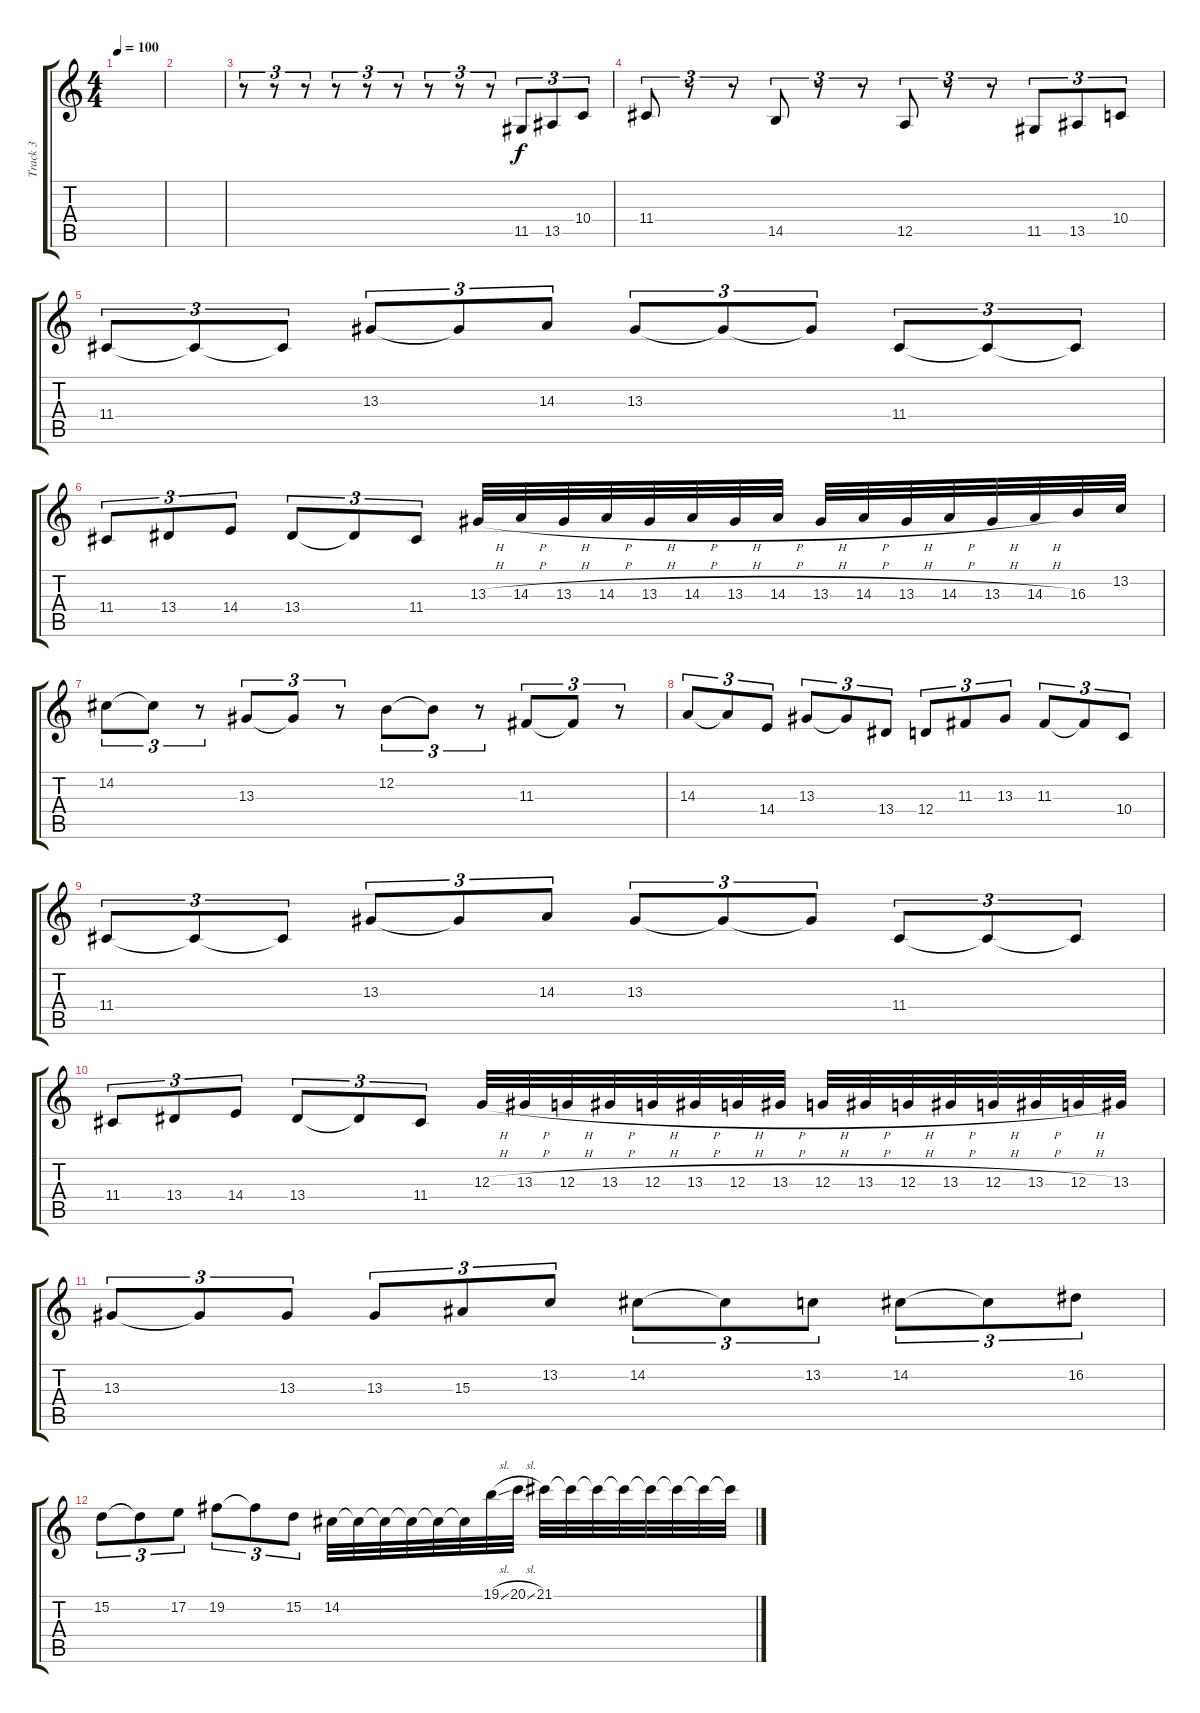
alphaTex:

\track ("Track 3" "Track 3") {instrument flute}
\staff {score tabs}
\tuning (E4 B3 G3 D3 A2 E2) {hide}
\ts (4 4)
\tempo 100
\clef g2
\ks c
|
|
r.8{tu (3 2)} r.8{tu (3 2)} r.8{tu (3 2)} r.8{tu (3 2)} r.8{tu (3 2)} r.8{tu (3 2)} r.8{tu (3 2)} r.8{tu (3 2)} r.8{tu (3 2)} 11.5.8{tu (3 2)} 13.5.8{tu (3 2)} 10.4.8{tu (3 2)} |
11.4.8{tu (3 2)} r.8{tu (3 2)} r.8{tu (3 2)} 14.5.8{tu (3 2)} r.8{tu (3 2)} r.8{tu (3 2)} 12.5.8{tu (3 2)} r.8{tu (3 2)} r.8{tu (3 2)} 11.5.8{tu (3 2)} 13.5.8{tu (3 2)} 10.4.8{tu (3 2)} |
11.4.8{tu (3 2)} 11.4{t}.8{tu (3 2)} 11.4{t}.8{tu (3 2)} 13.3.8{tu (3 2)} 13.3{t}.8{tu (3 2)} 14.3.8{tu (3 2)} 13.3.8{tu (3 2)} 13.3{t}.8{tu (3 2)} 13.3{t}.8{tu (3 2)} 11.4.8{tu (3 2)} 11.4{t}.8{tu (3 2)} 11.4{t}.8{tu (3 2)} |
11.4.8{tu (3 2)} 13.4.8{tu (3 2)} 14.4.8{tu (3 2)} 13.4.8{tu (3 2)} 13.4{t}.8{tu (3 2)} 11.4.8{tu (3 2)} 13.3{h}.32 14.3{h}.32 13.3{h}.32 14.3{h}.32 13.3{h}.32 14.3{h}.32 13.3{h}.32 14.3{h}.32 13.3{h}.32 14.3{h}.32 13.3{h}.32 14.3{h}.32 13.3{h}.32 14.3{h}.32 16.3.32 13.2.32 |
14.2.8{tu (3 2)} 14.2{t}.8{tu (3 2)} r.8{tu (3 2)} 13.3.8{tu (3 2)} 13.3{t}.8{tu (3 2)} r.8{tu (3 2)} 12.2.8{tu (3 2)} 12.2{t}.8{tu (3 2)} r.8{tu (3 2)} 11.3.8{tu (3 2)} 11.3{t}.8{tu (3 2)} r.8{tu (3 2)} |
14.3.8{tu (3 2)} 14.3{t}.8{tu (3 2)} 14.4.8{tu (3 2)} 13.3.8{tu (3 2)} 13.3{t}.8{tu (3 2)} 13.4.8{tu (3 2)} 12.4.8{tu (3 2)} 11.3.8{tu (3 2)} 13.3.8{tu (3 2)} 11.3.8{tu (3 2)} 11.3{t}.8{tu (3 2)} 10.4.8{tu (3 2)} |
11.4.8{tu (3 2)} 11.4{t}.8{tu (3 2)} 11.4{t}.8{tu (3 2)} 13.3.8{tu (3 2)} 13.3{t}.8{tu (3 2)} 14.3.8{tu (3 2)} 13.3.8{tu (3 2)} 13.3{t}.8{tu (3 2)} 13.3{t}.8{tu (3 2)} 11.4.8{tu (3 2)} 11.4{t}.8{tu (3 2)} 11.4{t}.8{tu (3 2)} |
11.4.8{tu (3 2)} 13.4.8{tu (3 2)} 14.4.8{tu (3 2)} 13.4.8{tu (3 2)} 13.4{t}.8{tu (3 2)} 11.4.8{tu (3 2)} 12.3{h}.32 13.3{h}.32 12.3{h}.32 13.3{h}.32 12.3{h}.32 13.3{h}.32 12.3{h}.32 13.3{h}.32 12.3{h}.32 13.3{h}.32 12.3{h}.32 13.3{h}.32 12.3{h}.32 13.3{h}.32 12.3{h}.32 13.3.32 |
13.3.8{tu (3 2)} 13.3{t}.8{tu (3 2)} 13.3.8{tu (3 2)} 13.3.8{tu (3 2)} 15.3.8{tu (3 2)} 13.2.8{tu (3 2)} 14.2.8{tu (3 2)} 14.2{t}.8{tu (3 2)} 13.2.8{tu (3 2)} 14.2.8{tu (3 2)} 14.2{t}.8{tu (3 2)} 16.2.8{tu (3 2)} |
15.2.8{tu (3 2)} 15.2{t}.8{tu (3 2)} 17.2.8{tu (3 2)} 19.2.8{tu (3 2)} 19.2{t}.8{tu (3 2)} 15.2.8{tu (3 2)} 14.2.32 14.2{t}.32 14.2{t}.32 14.2{t}.32 14.2{t}.32 14.2{t}.32 19.1{sl}.32 20.1{sl}.32 21.1.32 21.1{t}.32 21.1{t}.32 21.1{t}.32 21.1{t}.32 21.1{t}.32 21.1{t}.32 21.1{t}.32
